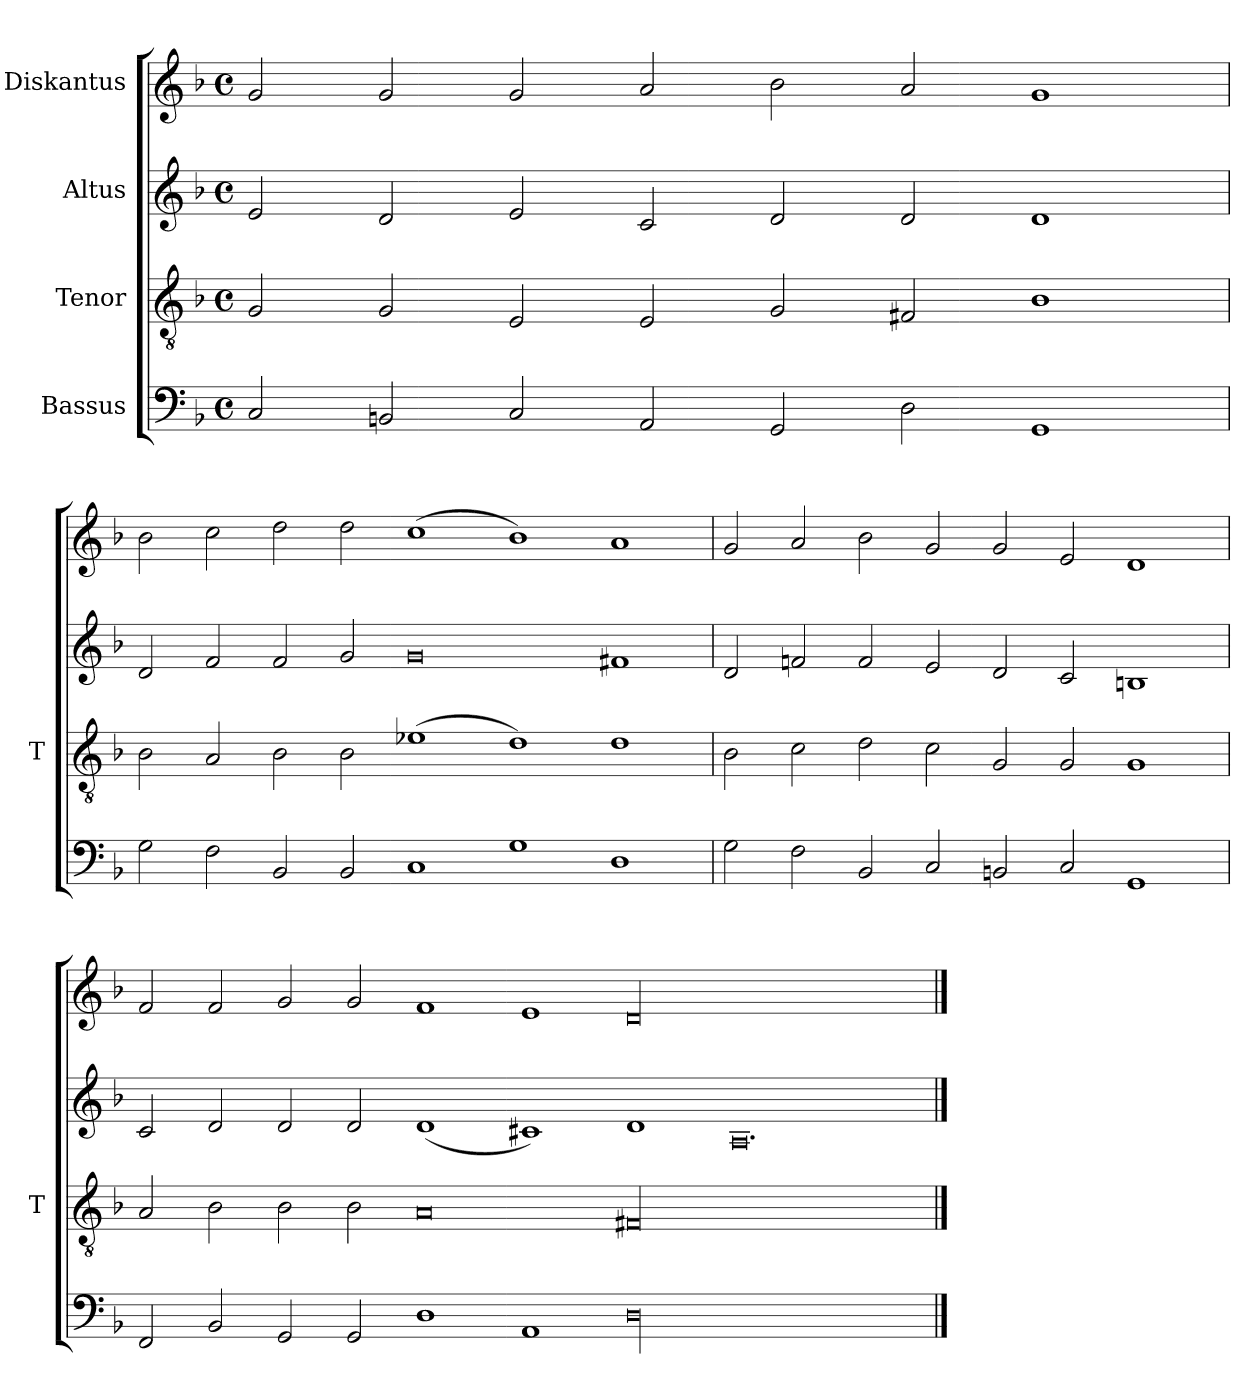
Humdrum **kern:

**kern	**kern	**kern	**kern
*part4	*part3	*part2	*part1
*staff4	*staff3	*staff2	*staff1
*I"Bassus	*I"Tenor	*I"Altus	*I"Diskantus
*	*I'T	*	*
*clefF4	*clefGv2	*clefG2	*clefG2
*k[b-]	*k[b-]	*k[b-]	*k[b-]
*M2/2	*M2/2	*M2/2	*M2/2
*met(c)	*met(c)	*met(c)	*met(c)
=	=	=	=
2C	2G	2e	2g
2BBn	2G	2d	2g
2C	2E	2e	2g
2AA	2E	2c	2a
2GG	2G	2d	2b-
2D	2F#X	2d	2a
1GG	1B-	1d	1g
=	=	=	=
2G	2B-	2d	2b-
2F	2A	2f	2cc
2BB-	2B-	2f	2dd
2BB-	2B-	2g	2dd
1C	(1e-X	0g	(1cc
1G	1d)	.	1b-)
1D	1d	1f#X	1a
=	=	=	=
2G	2B-	2d	2g
2F	2c	2fn	2a
2BB-	2d	2f	2b-
2C	2c	2e	2g
2BBn	2G	2d	2g
2C	2G	2c	2e
1GG	1G	1Bn	1d
=	=	=	=
2FF	2A	2c	2f
2BB-	2B-	2d	2f
2GG	2B-	2d	2g
2GG	2B-	2d	2g
1D	0A	(1d	1f
1AA	.	1c#X)	1e
00D	00F#X	1d	00d
.	.	0.A	.
==	==	==	==
*-	*-	*-	*-
